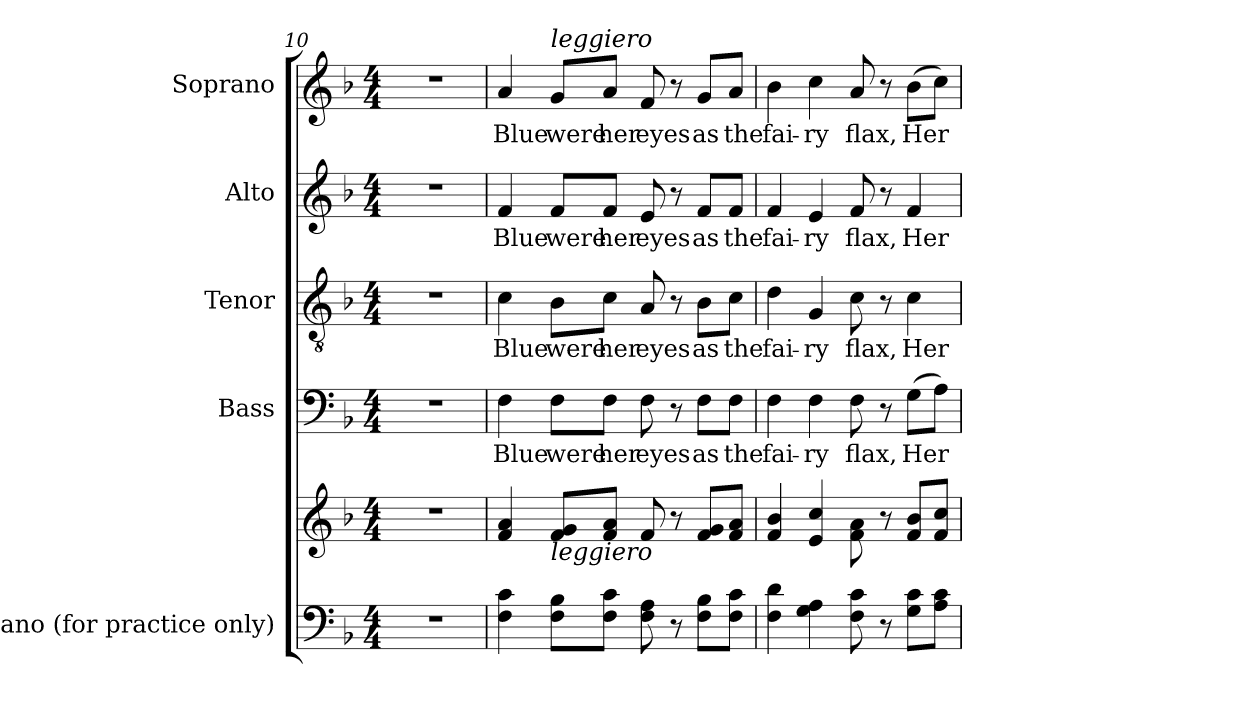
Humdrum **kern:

**kern	**kern	**kern	**text	**kern	**text	**kern	**text	**kern	**text
*part5	*part5	*part4	*part4	*part3	*part3	*part2	*part2	*part1	*part1
*staff6	*staff5	*staff4	*staff4	*staff3	*staff3	*staff2	*staff2	*staff1	*staff1
*I"Piano (for  practice only)	*	*I"Bass	*	*I"Tenor	*	*I"Alto	*	*I"Soprano	*
*I'Pno.	*	*I'B.	*	*I'T.	*	*I'A.	*	*I'S.	*
*clefF4	*clefG2	*clefF4	*	*clefGv2	*	*clefG2	*	*clefG2	*
*	*	*	*	*ITrd7c12	*	*	*	*	*
*k[b-]	*k[b-]	*k[b-]	*	*k[b-]	*	*k[b-]	*	*k[b-]	*
*F:	*F:	*F:	*	*F:	*	*F:	*	*F:	*
*M4/4	*M4/4	*M4/4	*	*M4/4	*	*M4/4	*	*M4/4	*
=10	=10	=10	=10	=10	=10	=10	=10	=10	=10
1r	1r	1r	.	1r	.	1r	.	1r	.
!!LO:PB:g=z
=11	=11	=11	=11	=11	=11	=11	=11	=11	=11
!	!	!	!LO:LY:b:color=#000000	!	!	!	!	!	!
!	!	!	!	!	!LO:LY:b:color=#000000	!	!	!	!
!	!	!	!	!	!	!	!LO:LY:b:color=#000000	!	!
*	*MM108	*	*	*	*	*	*	*MM108	*
!	!	!	!	!	!	!	!	!	!LO:LY:b:color=#000000
4Fi\ 4ci	4fi/ 4ai	4Fi\	Blue	4Ci\	Blue	4fi/	Blue	4ai/	Blue
!	!	!	!LO:LY:b:color=#000000	!	!	!	!	!	!
!	!	!	!	!	!LO:LY:b:color=#000000	!	!	!	!
!	!	!	!	!	!	!	!LO:LY:b:color=#000000	!	!
!	!	!	!	!	!	!	!	!LO:TX:a:i:t=leggiero	!
!	!LO:TX:b:i:t=leggiero	!	!	!	!	!	!	!	!
!	!	!	!	!	!	!	!	!	!LO:LY:b:color=#000000
8Fi\ 8B-iL	8fi/ 8giL	8Fi\L	were	8BB-i\L	were	8fi/L	were	8gi/L	were
!	!	!	!LO:LY:b:color=#000000	!	!	!	!	!	!
!	!	!	!	!	!LO:LY:b:color=#000000	!	!	!	!
!	!	!	!	!	!	!	!LO:LY:b:color=#000000	!	!
!	!	!	!	!	!	!	!	!	!LO:LY:b:color=#000000
8Fi\ 8ciJ	8fi/ 8aiJ	8Fi\J	her	8Ci\J	her	8fi/J	her	8ai/J	her
!	!	!	!LO:LY:b:color=#000000	!	!	!	!	!	!
!	!	!	!	!	!LO:LY:b:color=#000000	!	!	!	!
!	!	!	!	!	!	!	!LO:LY:b:color=#000000	!	!
!	!	!	!	!	!	!	!	!	!LO:LY:b:color=#000000
8Fi\ 8Ai	8fi/	8Fi\	eyes	8AAi/	eyes	8ei/	eyes	8fi/	eyes
8r	8r	8r	.	8r	.	8r	.	8r	.
!	!	!	!LO:LY:b:color=#000000	!	!	!	!	!	!
!	!	!	!	!	!LO:LY:b:color=#000000	!	!	!	!
!	!	!	!	!	!	!	!LO:LY:b:color=#000000	!	!
!	!	!	!	!	!	!	!	!	!LO:LY:b:color=#000000
8Fi\ 8B-iL	8fi/ 8giL	8Fi\L	as	8BB-i\L	as	8fi/L	as	8gi/L	as
!	!	!	!LO:LY:b:color=#000000	!	!	!	!	!	!
!	!	!	!	!	!LO:LY:b:color=#000000	!	!	!	!
!	!	!	!	!	!	!	!LO:LY:b:color=#000000	!	!
!	!	!	!	!	!	!	!	!	!LO:LY:b:color=#000000
8Fi\ 8ciJ	8fi/ 8aiJ	8Fi\J	the	8Ci\J	the	8fi/J	the	8ai/J	the
=12	=12	=12	=12	=12	=12	=12	=12	=12	=12
!	!	!	!LO:LY:b:color=#000000	!	!	!	!	!	!
!	!	!	!	!	!LO:LY:b:color=#000000	!	!	!	!
!	!	!	!	!	!	!	!LO:LY:b:color=#000000	!	!
!	!	!	!	!	!	!	!	!	!LO:LY:b:color=#000000
4Fi\ 4di	4fi/ 4b-i	4Fi\	fai-	4Di\	fai-	4fi/	fai-	4b-i\	fai-
!	!	!	!LO:LY:b:color=#000000	!	!	!	!	!	!
!	!	!	!	!	!LO:LY:b:color=#000000	!	!	!	!
!	!	!	!	!	!	!	!LO:LY:b:color=#000000	!	!
!	!	!	!	!	!	!	!	!	!LO:LY:b:color=#000000
4Gi\ 4Ai	4ei/ 4cci	4Fi\	-ry	4GGi/	-ry	4ei/	-ry	4cci\	-ry
!	!	!	!LO:LY:b:color=#000000	!	!	!	!	!	!
!	!	!	!	!	!LO:LY:b:color=#000000	!	!	!	!
!	!	!	!	!	!	!	!LO:LY:b:color=#000000	!	!
!	!	!	!	!	!	!	!	!	!LO:LY:b:color=#000000
8Fi\ 8ci	8fi\ 8ai	8Fi\	flax,	8Ci\	flax,	8fi/	flax,	8ai/	flax,
8r	8r	8r	.	8r	.	8r	.	8r	.
!	!	!	!LO:LY:b:color=#000000	!	!	!	!	!	!
!	!	!	!	!	!LO:LY:b:color=#000000	!	!	!	!
!	!	!	!	!	!	!	!LO:LY:b:color=#000000	!	!
!	!	!	!	!	!	!	!	!	!LO:LY:b:color=#000000
8Gi\ 8ciL	8fi/ 8b-iL	(8Gi\L	Her	4Ci\	Her	4fi/	Her	(8b-i\L	Her
8Ai\ 8ciJ	8fi/ 8cciJ	8Ai\J)	.	.	.	.	.	8cci\J)	.
=	=	=	=	=	=	=	=	=	=
*-	*-	*-	*-	*-	*-	*-	*-	*-	*-
